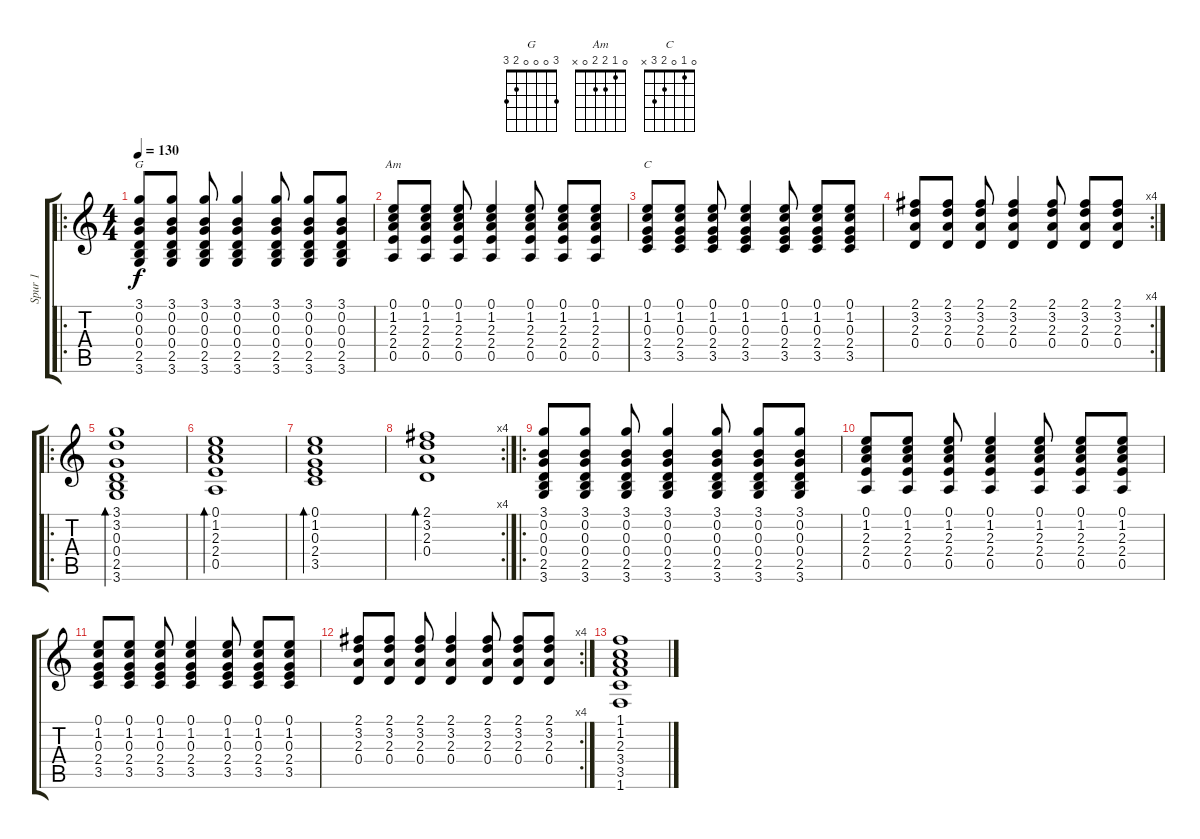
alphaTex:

\track ("Spur 1" "Spur 1") {instrument electricguitarclean}
\staff {score tabs}
\tuning (E4 B3 G3 D3 A2 E2) {hide}
\chord ("G" 3 0 0 0 2 3)
\chord ("Am" 0 1 2 2 0 x)
\chord ("C" 0 1 0 2 3 x)
\ro
\ts (4 4)
\tempo 130
\clef g2
\ks c
(3.1 0.2 0.3 0.4 2.5 3.6).8{ch "G" dy f} (3.1 0.2 0.3 0.4 2.5 3.6).8 (3.1 0.2 0.3 0.4 2.5 3.6).8 (3.1 0.2 0.3 0.4 2.5 3.6).4 (3.1 0.2 0.3 0.4 2.5 3.6).8 (3.1 0.2 0.3 0.4 2.5 3.6).8 (3.1 0.2 0.3 0.4 2.5 3.6).8 |
(0.1 1.2 2.3 2.4 0.5).8{ch "Am"} (0.1 1.2 2.3 2.4 0.5).8 (0.1 1.2 2.3 2.4 0.5).8 (0.1 1.2 2.3 2.4 0.5).4 (0.1 1.2 2.3 2.4 0.5).8 (0.1 1.2 2.3 2.4 0.5).8 (0.1 1.2 2.3 2.4 0.5).8 |
(0.1 1.2 0.3 2.4 3.5).8{ch "C"} (0.1 1.2 0.3 2.4 3.5).8 (0.1 1.2 0.3 2.4 3.5).8 (0.1 1.2 0.3 2.4 3.5).4 (0.1 1.2 0.3 2.4 3.5).8 (0.1 1.2 0.3 2.4 3.5).8 (0.1 1.2 0.3 2.4 3.5).8 |
\rc 4
(2.1 3.2 2.3 0.4).8 (2.1 3.2 2.3 0.4).8 (2.1 3.2 2.3 0.4).8 (2.1 3.2 2.3 0.4).4 (2.1 3.2 2.3 0.4).8 (2.1 3.2 2.3 0.4).8 (2.1 3.2 2.3 0.4).8 |
\ro
(3.1 3.2 0.3 0.4 2.5 3.6).1{bd 480} |
(0.1 1.2 2.3 2.4 0.5).1{bd 480} |
(0.1 1.2 0.3 2.4 3.5).1{bd 480} |
\rc 4
(2.1 3.2 2.3 0.4).1{bd 480} |
\ro
(3.1 0.2 0.3 0.4 2.5 3.6).8 (3.1 0.2 0.3 0.4 2.5 3.6).8 (3.1 0.2 0.3 0.4 2.5 3.6).8 (3.1 0.2 0.3 0.4 2.5 3.6).4 (3.1 0.2 0.3 0.4 2.5 3.6).8 (3.1 0.2 0.3 0.4 2.5 3.6).8 (3.1 0.2 0.3 0.4 2.5 3.6).8 |
(0.1 1.2 2.3 2.4 0.5).8 (0.1 1.2 2.3 2.4 0.5).8 (0.1 1.2 2.3 2.4 0.5).8 (0.1 1.2 2.3 2.4 0.5).4 (0.1 1.2 2.3 2.4 0.5).8 (0.1 1.2 2.3 2.4 0.5).8 (0.1 1.2 2.3 2.4 0.5).8 |
(0.1 1.2 0.3 2.4 3.5).8 (0.1 1.2 0.3 2.4 3.5).8 (0.1 1.2 0.3 2.4 3.5).8 (0.1 1.2 0.3 2.4 3.5).4 (0.1 1.2 0.3 2.4 3.5).8 (0.1 1.2 0.3 2.4 3.5).8 (0.1 1.2 0.3 2.4 3.5).8 |
\rc 4
(2.1 3.2 2.3 0.4).8 (2.1 3.2 2.3 0.4).8 (2.1 3.2 2.3 0.4).8 (2.1 3.2 2.3 0.4).4 (2.1 3.2 2.3 0.4).8 (2.1 3.2 2.3 0.4).8 (2.1 3.2 2.3 0.4).8 |
(1.1 1.2 2.3 3.4 3.5 1.6).1
